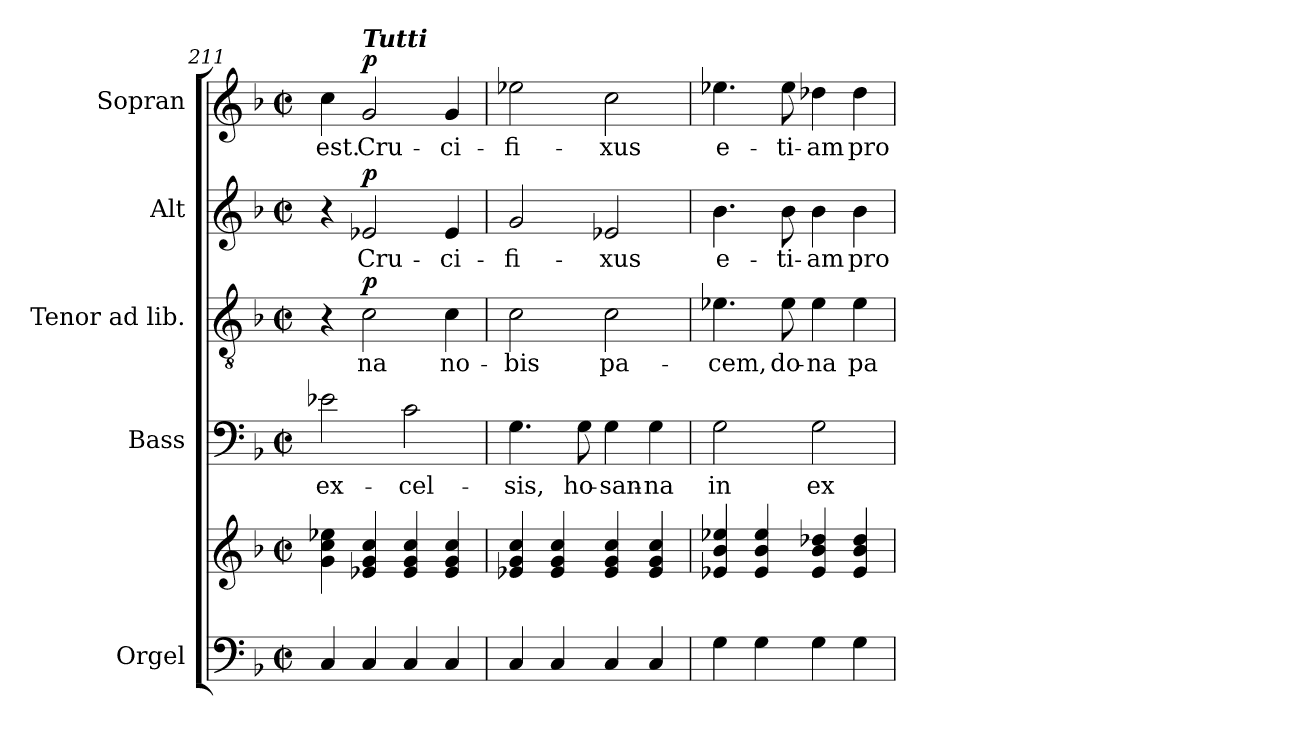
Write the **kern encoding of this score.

**kern	**kern	**kern	**text	**kern	**text	**dynam	**kern	**text	**dynam	**kern	**text	**dynam
*part5	*part5	*part4	*part4	*part3	*part3	*part3	*part2	*part2	*part2	*part1	*part1	*part1
*staff6	*staff5	*staff4	*staff4	*staff3	*staff3	*staff3	*staff2	*staff2	*staff2	*staff1	*staff1	*staff1
*I"Orgel	*	*I"Bass	*	*I"Tenor ad lib.	*	*	*I"Alt	*	*	*I"Sopran	*	*
*I'Org.	*	*I'B	*	*I'T	*	*	*I'A	*	*	*I'S	*	*
*clefF4	*clefG2	*clefF4	*	*clefGv2	*	*	*clefG2	*	*	*clefG2	*	*
*k[b-]	*k[b-]	*k[b-]	*	*k[b-]	*	*	*k[b-]	*	*	*k[b-]	*	*
*F:	*F:	*F:	*	*F:	*	*	*F:	*	*	*F:	*	*
*M2/2	*M2/2	*M2/2	*	*M2/2	*	*	*M2/2	*	*	*M2/2	*	*
*met(c|)	*met(c|)	*met(c|)	*	*met(c|)	*	*	*met(c|)	*	*	*met(c|)	*	*
=211	=211	=211	=211	=211	=211	=211	=211	=211	=211	=211	=211	=211
!	!	!	!LO:LY:b	!	!	!	!	!	!	!	!LO:LY:b	!
4C/	4g\ 4cc\ 4ee-X\	2e-X\	ex-	4r	.	.	4r	.	.	4cc\	est.	.
!	!	!	!	!	!	!	!	!	!	!LO:TX:a:Bi:t=Tutti	!	!
!	!	!	!	!	!LO:LY:b	!LO:DY:a	!	!LO:LY:b	!LO:DY:a	!	!LO:LY:b	!LO:DY:a
4C/	4e-X/ 4g/ 4cc/	.	.	2c\	-na	p	2e-X/	Cru-	p	2g/	Cru-	p
!	!	!	!LO:LY:b	!	!	!	!	!	!	!	!	!
4C/	4e-/ 4g/ 4cc/	2c\	-cel-	.	.	.	.	.	.	.	.	.
!	!	!	!	!	!LO:LY:b	!	!	!LO:LY:b	!	!	!LO:LY:b	!
4C/	4e-/ 4g/ 4cc/	.	.	4c\	no-	.	4e-/	-ci-	.	4g/	-ci-	.
=212	=212	=212	=212	=212	=212	=212	=212	=212	=212	=212	=212	=212
!	!	!	!LO:LY:b	!	!LO:LY:b	!	!	!LO:LY:b	!	!	!LO:LY:b	!
4C/	4e-X/ 4g/ 4cc/	4.G\	-sis,	2c\	-bis	.	2g/	-fi-	.	2ee-X\	-fi-	.
4C/	4e-/ 4g/ 4cc/	.	.	.	.	.	.	.	.	.	.	.
!	!	!	!LO:LY:b	!	!	!	!	!	!	!	!	!
.	.	8G\	ho-	.	.	.	.	.	.	.	.	.
!	!	!	!LO:LY:b	!	!LO:LY:b	!	!	!LO:LY:b	!	!	!LO:LY:b	!
4C/	4e-/ 4g/ 4cc/	4G\	-san-	2c\	pa-	.	2e-X/	-xus	.	2cc\	-xus	.
!	!	!	!LO:LY:b	!	!	!	!	!	!	!	!	!
4C/	4e-/ 4g/ 4cc/	4G\	-na	.	.	.	.	.	.	.	.	.
=213	=213	=213	=213	=213	=213	=213	=213	=213	=213	=213	=213	=213
!	!	!	!LO:LY:b	!	!LO:LY:b	!	!	!LO:LY:b	!	!	!LO:LY:b	!
4G\	4e-X/ 4b-/ 4ee-X/	2G\	in	4.e-X\	-cem,	.	4.b-\	e-	.	4.ee-X\	e-	.
4G\	4e-/ 4b-/ 4ee-/	.	.	.	.	.	.	.	.	.	.	.
!	!	!	!	!	!LO:LY:b	!	!	!LO:LY:b	!	!	!LO:LY:b	!
.	.	.	.	8e-\	do-	.	8b-\	-ti-	.	8ee-\	-ti-	.
!	!	!	!LO:LY:b	!	!LO:LY:b	!	!	!LO:LY:b	!	!	!LO:LY:b	!
4G\	4e-/ 4b-/ 4dd-X/	2G\	ex-	4e-\	-na	.	4b-\	-am	.	4dd-X\	-am	.
!	!	!	!	!	!LO:LY:b	!	!	!LO:LY:b	!	!	!LO:LY:b	!
4G\	4e-/ 4b-/ 4dd-/	.	.	4e-\	pa-	.	4b-\	pro	.	4dd-\	pro	.
=	=	=	=	=	=	=	=	=	=	=	=	=
*-	*-	*-	*-	*-	*-	*-	*-	*-	*-	*-	*-	*-
